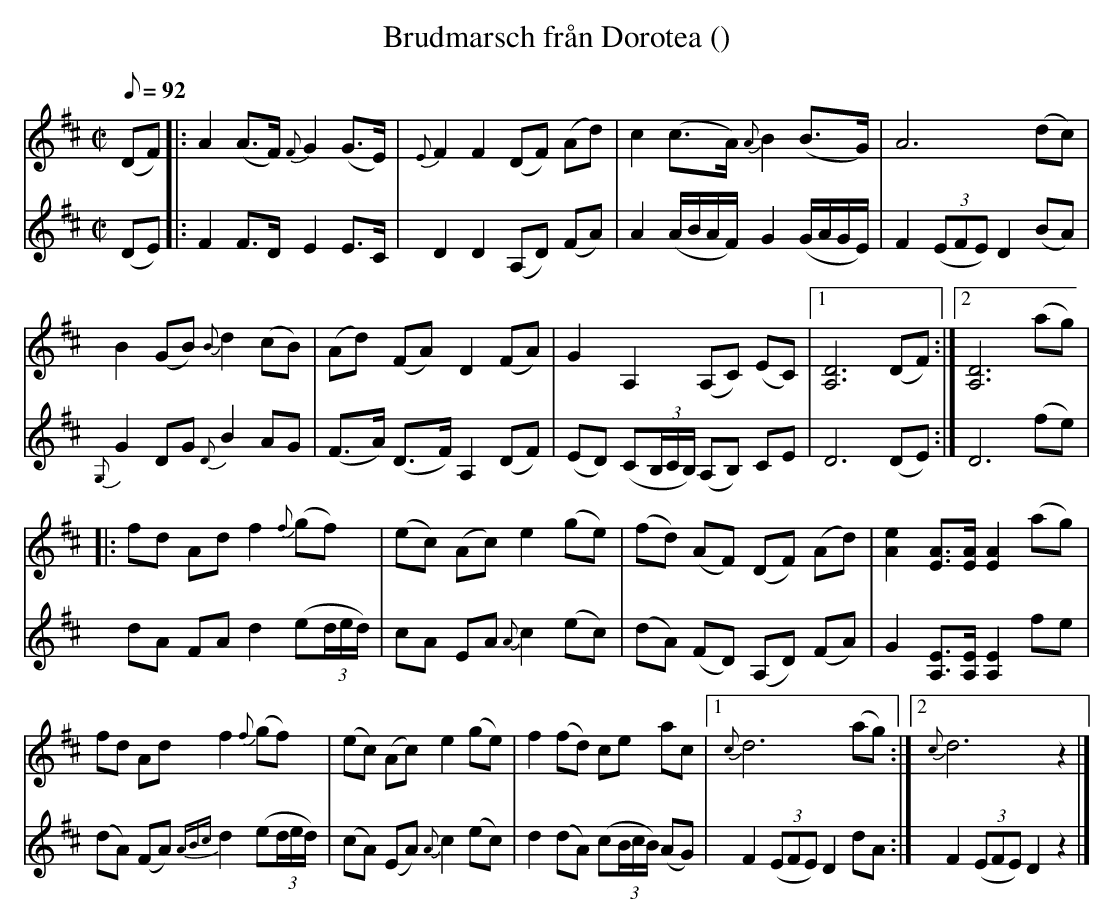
X:1
T: Brudmarsch från Dorotea ()
M: C|
L: 1/8
K: D
Q: 92
V:1
(DF) |: A2(A>F) {F}G2(G>E) | {E}F2F2 (DF) (Ad) | c2(c>A) {A}B2(B>G) | A6(dc) |
B2(GB) {B}d2(cB) | (Ad) (FA) D2(FA) | G2A,2 (A,C) (EC) |1 [A,D]6(DF) :|2 [A,D]6(ag) |
|: fd Ad f2{f}(gf) | (ec) (Ac) e2(ge) | (fd) (AF) (DF) (Ad) | [Ae]2[EA]>[EA] [EA]2(ag) |
fd Ad f2{f}(gf) | (ec) (Ac) e2(ge) | f2 (fd) ce ac |1 {c}d6(ag) :|2 {c}d6z2 |]
V:2
(DE) |: F2F>D E2E>C | D2D2 (A,D) (FA) | A2(A/B/A/F/) G2(G/A/G/E/) | F2 (3(EFE) D2(BA) |
{G,}G2DG {D}B2AG | (F>A) (D>F) A,2(DF) | (ED) (C(3B,/C/B,/) (A,B,) CE | D6(DE) :| D6(fe) |
dA FA d2 (e(3d/e/d/) | cA EA {A}c2(ec) | (dA) (FD) (A,D) (FA) | G2[A,E]>[A,E] [A,E]2fe |
(dA) (FA) {ABc}d2(e(3d/e/d/) | (cA) (EA) {A}c2(ec) | d2(dA) (c(3B/c/B/) (AG) | F2((3EFE) D2dA :| F2((3EFE) D2z2 |]
